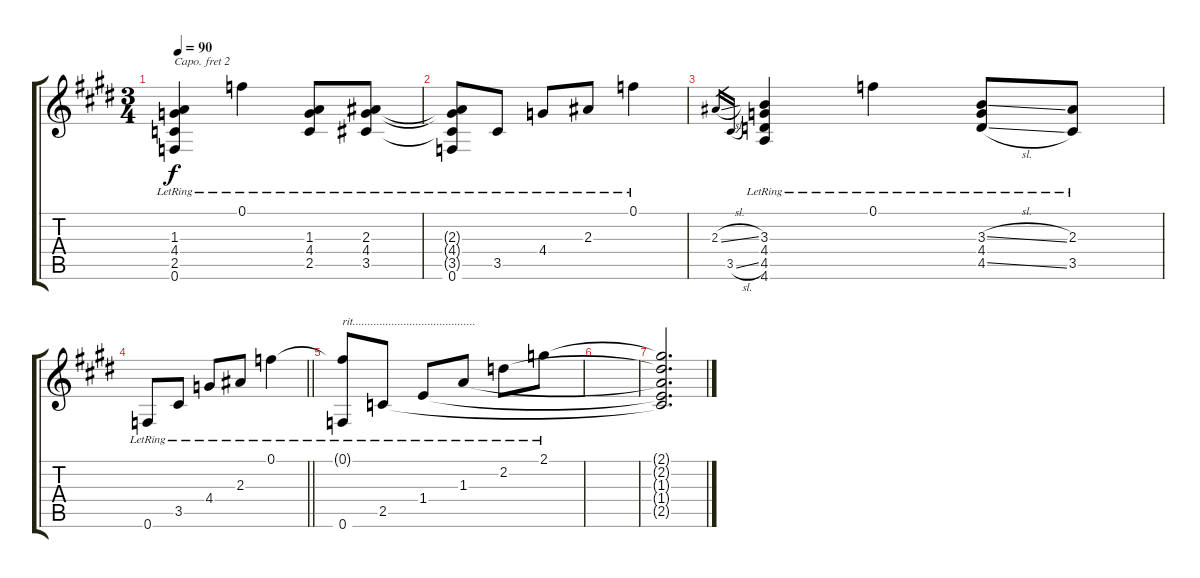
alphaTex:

\track "" {instrument acousticguitarnylon}
\staff {score tabs}
\capo 2
\tuning (Eb4 Bb3 Gb3 Db3 Ab2 Eb2) {hide}
\ts (3 4)
\tempo 90
\clef g2
\ks e
(1.3{lr} 4.4{lr} 2.5{lr} 0.6{lr}).4{dy f} 0.1{lr}.4 (1.3{lr} 4.4{lr} 2.5{lr}).8 (2.3{lr} 4.4{lr} 3.5{lr}).8 |
(2.3{t} 4.4{t} 3.5{t} 0.6{lr}).8 3.5{lr}.8 4.4{lr}.8 2.3{lr}.8 0.1{lr}.4 |
2.3{sl}.16{gr} 3.5{sl}.16{gr} (3.3{lr} 4.4{lr} 4.5{lr} 4.6{lr}).4 0.1{lr}.4 (3.3{sl lr} 4.4{lr} 4.5{sl lr}).8 (2.3{lr} 3.5{lr}).8 |
\barLineRight lightlight
0.6{lr}.8 3.5{lr}.8 4.4{lr}.8 2.3{lr}.8 0.1{lr}.4 |
\section ("" "")
(0.1{t} 0.6{lr}).8{txt "rit........................................."} 2.5{lr}.8 1.4{lr}.8 1.3{lr}.8 2.2{lr}.8 2.1{lr}.8 |
|
(2.1{t} 2.2{t} 1.3{t} 1.4{t} 2.5{t}).2{d}
